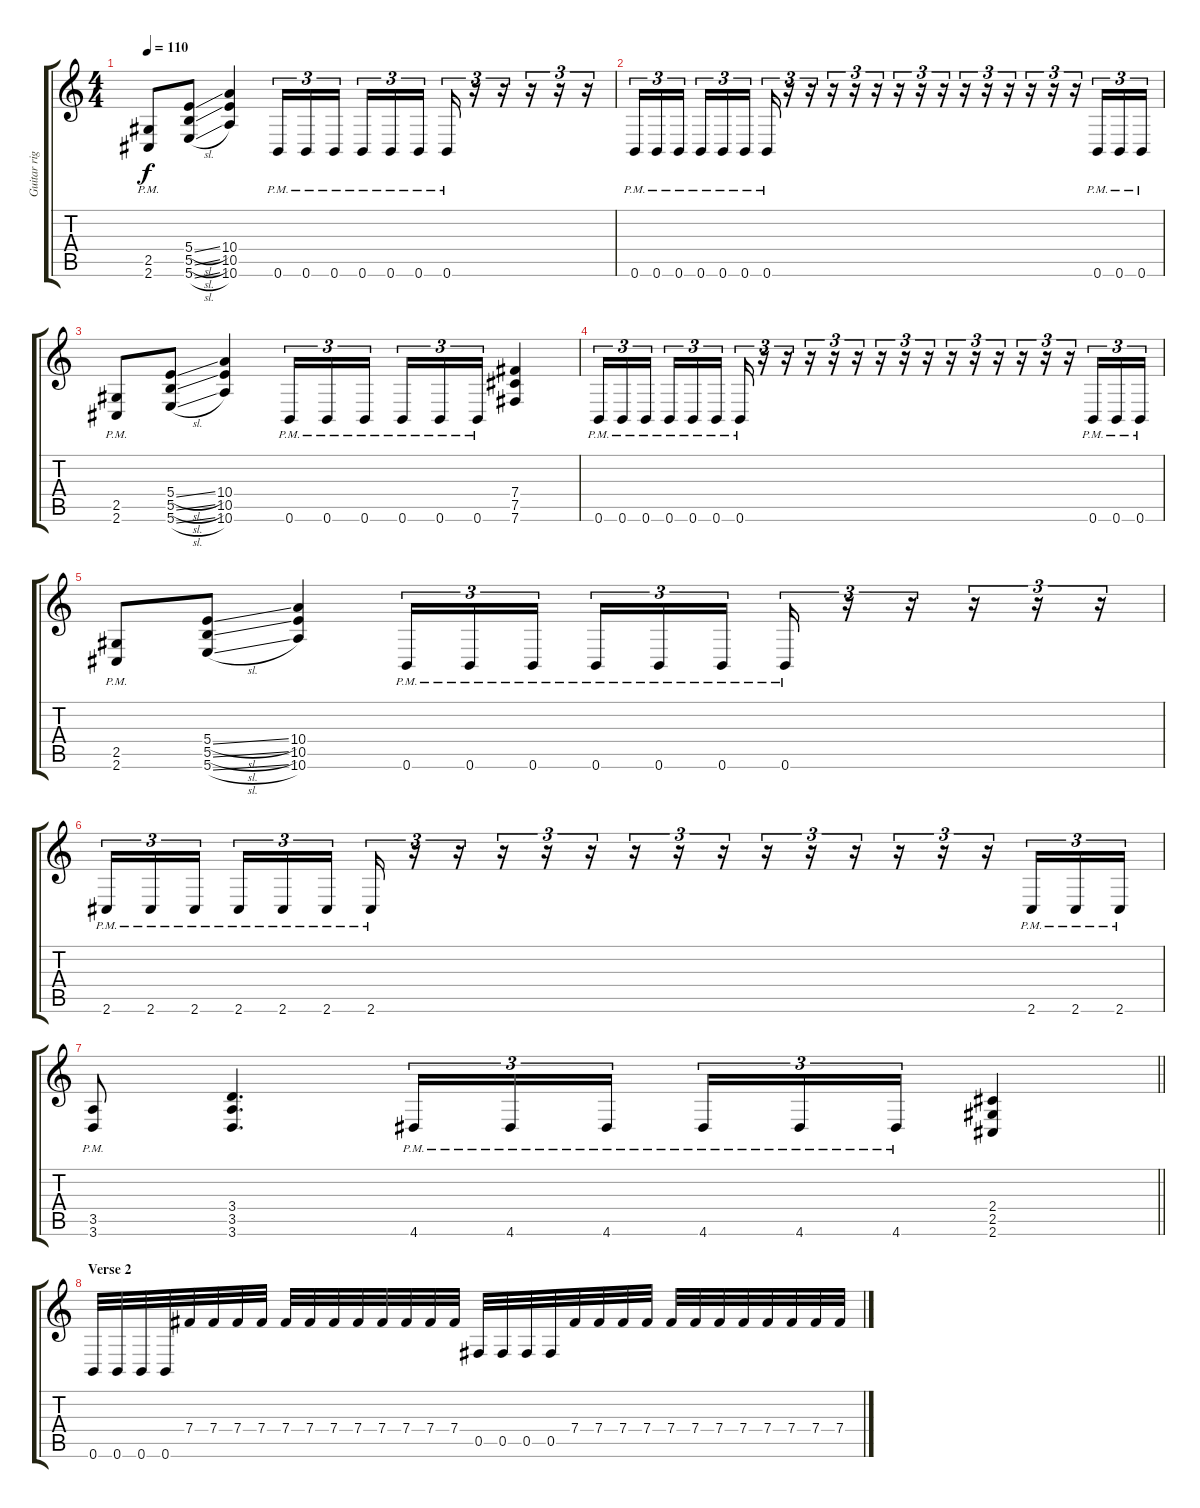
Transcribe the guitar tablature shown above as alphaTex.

\track ("Guitar right" "Guitar rig") {instrument distortionguitar}
\staff {score tabs}
\tuning (Db4 Ab3 E3 B2 Gb2 B1) {hide}
\ts (4 4)
\tempo 110
\clef g2
\ks c
(2.5{pm} 2.6{pm}).8{dy f} (5.4{sl} 5.5{sl} 5.6{sl}).8 (10.4 10.5 10.6).4 0.6{pm}.16{tu (3 2)} 0.6{pm}.16{tu (3 2)} 0.6{pm}.16{tu (3 2) beam splitsecondary} 0.6{pm}.16{tu (3 2)} 0.6{pm}.16{tu (3 2)} 0.6{pm}.16{tu (3 2)} 0.6{pm}.16{tu (3 2)} r.16{tu (3 2)} r.16{tu (3 2)} r.16{tu (3 2)} r.16{tu (3 2)} r.16{tu (3 2)} |
0.6{pm}.16{tu (3 2)} 0.6{pm}.16{tu (3 2)} 0.6{pm}.16{tu (3 2) beam splitsecondary} 0.6{pm}.16{tu (3 2)} 0.6{pm}.16{tu (3 2)} 0.6{pm}.16{tu (3 2)} 0.6{pm}.16{tu (3 2)} r.16{tu (3 2)} r.16{tu (3 2)} r.16{tu (3 2)} r.16{tu (3 2)} r.16{tu (3 2)} r.16{tu (3 2)} r.16{tu (3 2)} r.16{tu (3 2)} r.16{tu (3 2)} r.16{tu (3 2)} r.16{tu (3 2)} r.16{tu (3 2)} r.16{tu (3 2)} r.16{tu (3 2)} 0.6{pm}.16{tu (3 2)} 0.6{pm}.16{tu (3 2)} 0.6{pm}.16{tu (3 2)} |
(2.5{pm} 2.6{pm}).8 (5.4{sl} 5.5{sl} 5.6{sl}).8 (10.4 10.5 10.6).4 0.6{pm}.16{tu (3 2)} 0.6{pm}.16{tu (3 2)} 0.6{pm}.16{tu (3 2) beam splitsecondary} 0.6{pm}.16{tu (3 2)} 0.6{pm}.16{tu (3 2)} 0.6{pm}.16{tu (3 2)} (7.4 7.5 7.6).4 |
0.6{pm}.16{tu (3 2)} 0.6{pm}.16{tu (3 2)} 0.6{pm}.16{tu (3 2) beam splitsecondary} 0.6{pm}.16{tu (3 2)} 0.6{pm}.16{tu (3 2)} 0.6{pm}.16{tu (3 2)} 0.6{pm}.16{tu (3 2)} r.16{tu (3 2)} r.16{tu (3 2)} r.16{tu (3 2)} r.16{tu (3 2)} r.16{tu (3 2)} r.16{tu (3 2)} r.16{tu (3 2)} r.16{tu (3 2)} r.16{tu (3 2)} r.16{tu (3 2)} r.16{tu (3 2)} r.16{tu (3 2)} r.16{tu (3 2)} r.16{tu (3 2)} 0.6{pm}.16{tu (3 2)} 0.6{pm}.16{tu (3 2)} 0.6{pm}.16{tu (3 2)} |
(2.5{pm} 2.6{pm}).8 (5.4{sl} 5.5{sl} 5.6{sl}).8 (10.4 10.5 10.6).4 0.6{pm}.16{tu (3 2)} 0.6{pm}.16{tu (3 2)} 0.6{pm}.16{tu (3 2) beam splitsecondary} 0.6{pm}.16{tu (3 2)} 0.6{pm}.16{tu (3 2)} 0.6{pm}.16{tu (3 2)} 0.6{pm}.16{tu (3 2)} r.16{tu (3 2)} r.16{tu (3 2)} r.16{tu (3 2)} r.16{tu (3 2)} r.16{tu (3 2)} |
2.6{pm}.16{tu (3 2)} 2.6{pm}.16{tu (3 2)} 2.6{pm}.16{tu (3 2) beam splitsecondary} 2.6{pm}.16{tu (3 2)} 2.6{pm}.16{tu (3 2)} 2.6{pm}.16{tu (3 2)} 2.6{pm}.16{tu (3 2)} r.16{tu (3 2)} r.16{tu (3 2)} r.16{tu (3 2)} r.16{tu (3 2)} r.16{tu (3 2)} r.16{tu (3 2)} r.16{tu (3 2)} r.16{tu (3 2)} r.16{tu (3 2)} r.16{tu (3 2)} r.16{tu (3 2)} r.16{tu (3 2)} r.16{tu (3 2)} r.16{tu (3 2)} 2.6{pm}.16{tu (3 2)} 2.6{pm}.16{tu (3 2)} 2.6{pm}.16{tu (3 2)} |
\barLineRight lightlight
(3.5{pm} 3.6{pm}).8 (3.4 3.5 3.6).4{d} 4.6{pm}.16{tu (3 2)} 4.6{pm}.16{tu (3 2)} 4.6{pm}.16{tu (3 2) beam splitsecondary} 4.6{pm}.16{tu (3 2)} 4.6{pm}.16{tu (3 2)} 4.6{pm}.16{tu (3 2)} (2.4 2.5 2.6).4 |
\section ("" "Verse 2")
0.6.32 0.6.32 0.6.32 0.6.32 7.4.32 7.4.32 7.4.32 7.4.32 7.4.32 7.4.32 7.4.32 7.4.32 7.4.32 7.4.32 7.4.32 7.4.32 0.5.32 0.5.32 0.5.32 0.5.32 7.4.32 7.4.32 7.4.32 7.4.32 7.4.32 7.4.32 7.4.32 7.4.32 7.4.32 7.4.32 7.4.32 7.4.32
